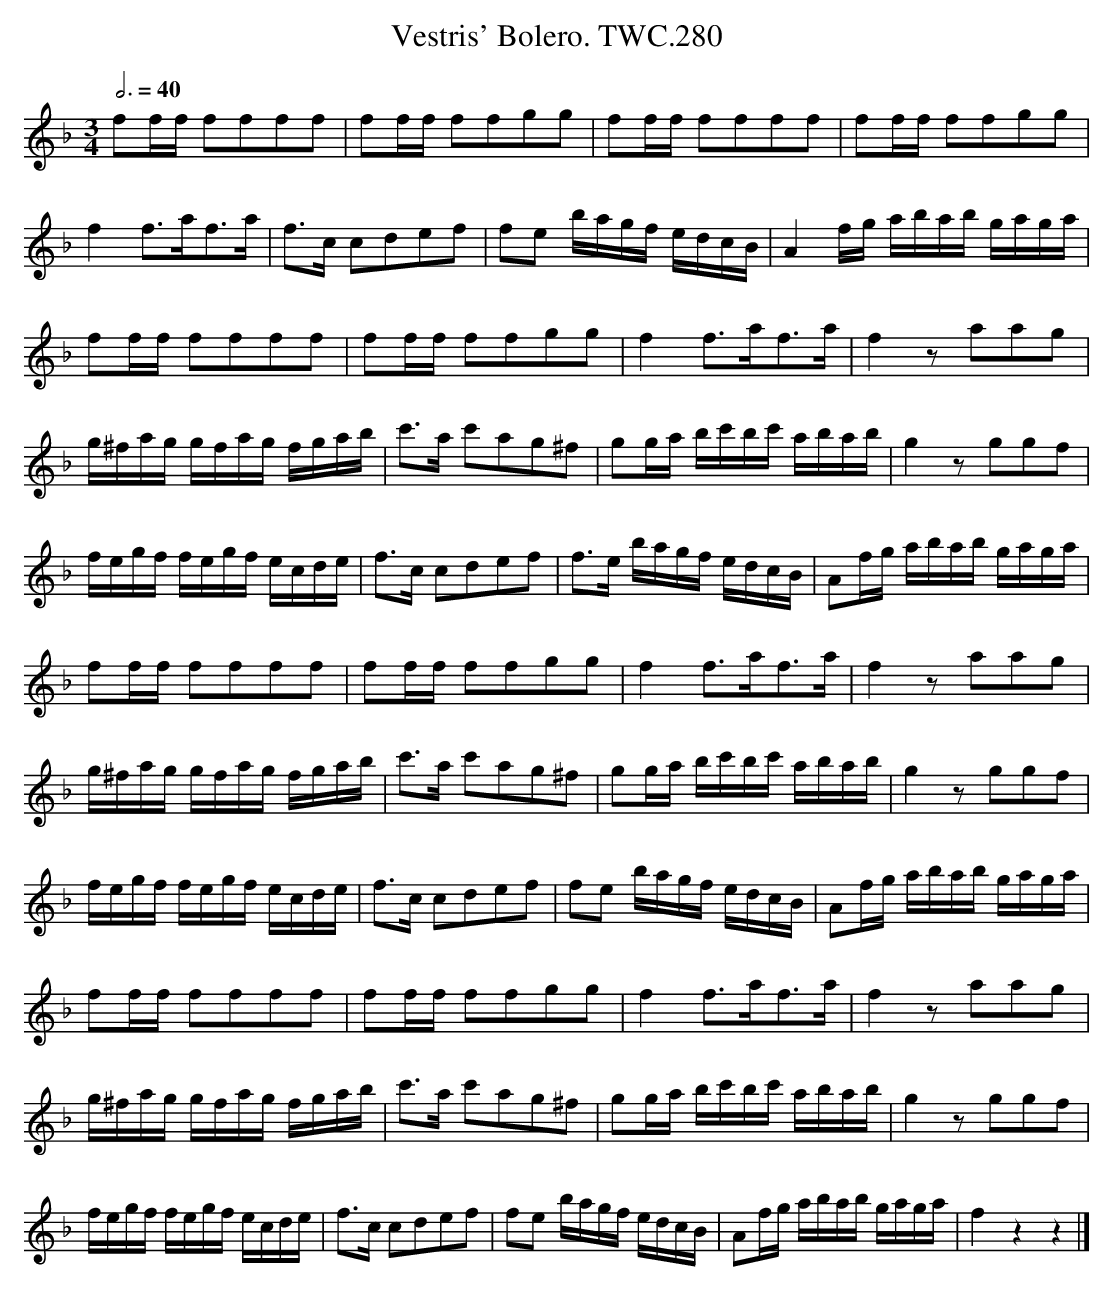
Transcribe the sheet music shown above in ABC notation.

X:1
T:Vestris' Bolero. TWC.280
L:1/8
M:3/4
Q:3/4=40
K:F
ff/f/ ffff|ff/f/ ffgg|ff/f/ ffff|ff/f/ ffgg|
f2f>af>a|f>c cdef|fe b/a/g/f/ e/d/c/B/|A2 f/g/ a/b/a/b/ g/a/g/a/|
ff/f/ ffff|ff/f/ ffgg|f2f>af>a|f2zaag|
g/^f/a/g/ g/f/a/g/ f/g/a/b/|c'>a c'ag^f|gg/a/ b/c'/b/c'/ a/b/a/b/|g2z ggf|
f/e/g/f/ f/e/g/f/ e/c/d/e/|f>c cdef|f>e b/a/g/f/ e/d/c/B/|Af/g/ a/b/a/b/ g/a/g/a/|
ff/f/ ffff|ff/f/ ffgg|f2 f>af>a|f2z aag|
g/^f/a/g/ g/f/a/g/ f/g/a/b/|c'>a c'ag^f|gg/a/ b/c'/b/c'/ a/b/a/b/|g2z ggf|
f/e/g/f/ f/e/g/f/ e/c/d/e/|f>c cdef|fe b/a/g/f/ e/d/c/B/|Af/g/ a/b/a/b/ g/a/g/a/|
ff/f/ ffff|ff/f/ ffgg|f2 f>af>a|f2zaag|
g/^f/a/g/ g/f/a/g/ f/g/a/b/|c'>a c'ag^f|gg/a/ b/c'/b/c'/ a/b/a/b/|g2z ggf|
f/e/g/f/ f/e/g/f/ e/c/d/e/|f>c cdef|fe b/a/g/f/ e/d/c/B/|Af/g/ a/b/a/b/ g/a/g/a/ |f2z2z2 |]
